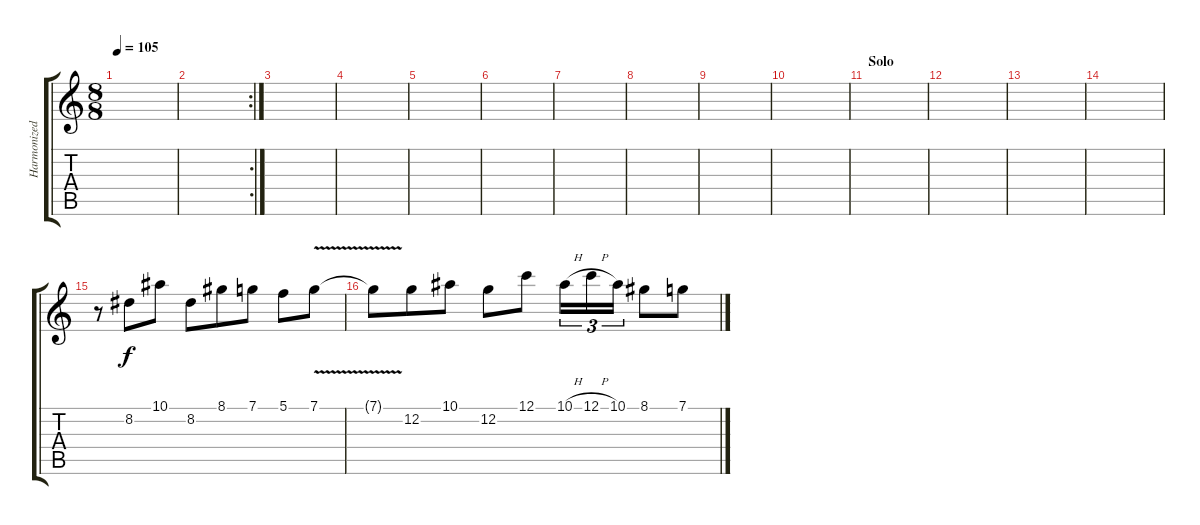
\track ("Harmonized Guitar" "Harmonized") {instrument distortionguitar}
\staff {score tabs}
\tuning (C4 G3 Eb3 Bb2 F2 C2) {hide}
\ts (8 8)
\tempo 105
\clef g2
\ks c
|
\rc 2
|
|
|
|
|
|
|
|
|
\section ("" "Solo")
|
|
|
|
r.8{volume 11 balance 3} 8.2.8 10.1.8 8.2.8 8.1.8 7.1.8 5.1.8 7.1{v}.8 |
7.1{t}.8 12.2.8 10.1.8 12.2.8 12.1.8 10.1{h}.16{tu (3 2)} 12.1{h}.16{tu (3 2)} 10.1.16{tu (3 2)} 8.1.8 7.1.8
